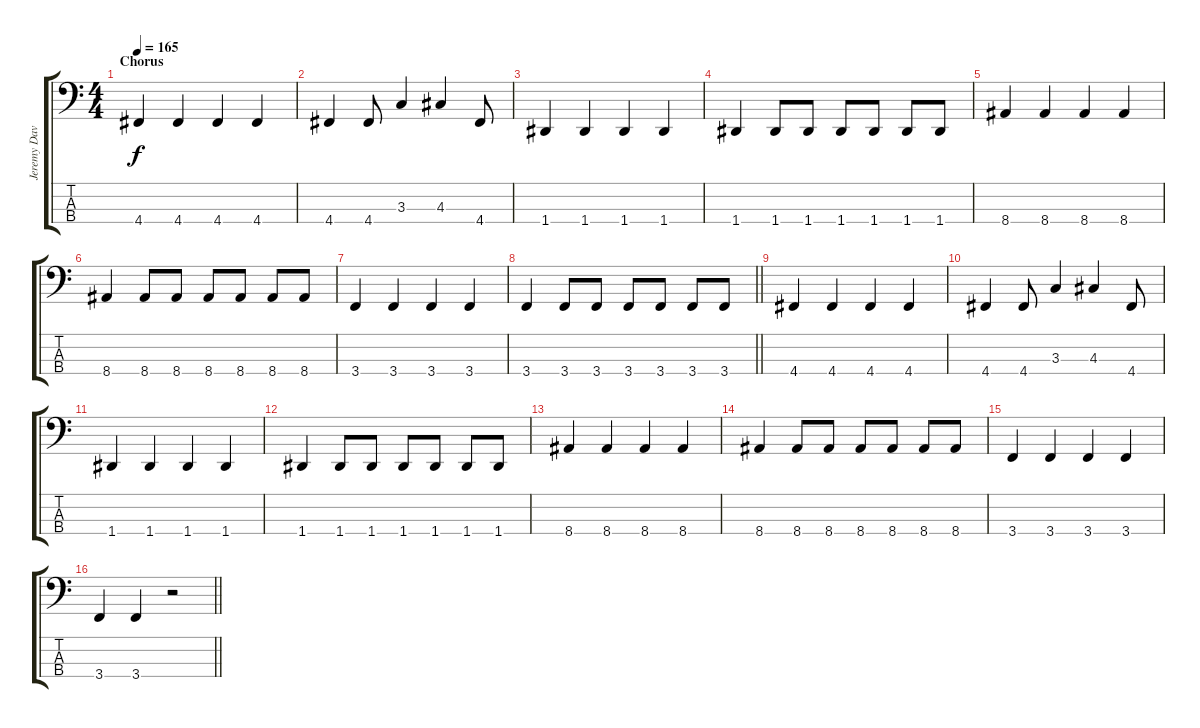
\track ("Jeremy Davis (Bass/4 String Drop D)" "Jeremy Dav") {mute instrument electricbasspick}
\staff {score tabs}
\tuning (G2 D2 A1 D1) {hide}
\ts (4 4)
\section ("" "Chorus")
\tempo 165
\clef f4
\ks c
4.4.4{dy f} 4.4.4 4.4.4 4.4.4 |
4.4.4 4.4.8 3.3.4 4.3.4 4.4.8 |
1.4.4 1.4.4 1.4.4 1.4.4 |
1.4.4 1.4.8 1.4.8 1.4.8 1.4.8 1.4.8 1.4.8 |
8.4.4 8.4.4 8.4.4 8.4.4 |
8.4.4 8.4.8 8.4.8 8.4.8 8.4.8 8.4.8 8.4.8 |
3.4.4 3.4.4 3.4.4 3.4.4 |
\barLineRight lightlight
3.4.4 3.4.8 3.4.8 3.4.8 3.4.8 3.4.8 3.4.8 |
4.4.4 4.4.4 4.4.4 4.4.4 |
4.4.4 4.4.8 3.3.4 4.3.4 4.4.8 |
1.4.4 1.4.4 1.4.4 1.4.4 |
1.4.4 1.4.8 1.4.8 1.4.8 1.4.8 1.4.8 1.4.8 |
8.4.4 8.4.4 8.4.4 8.4.4 |
8.4.4 8.4.8 8.4.8 8.4.8 8.4.8 8.4.8 8.4.8 |
3.4.4 3.4.4 3.4.4 3.4.4 |
\barLineRight lightlight
3.4.4 3.4.4 r.2
